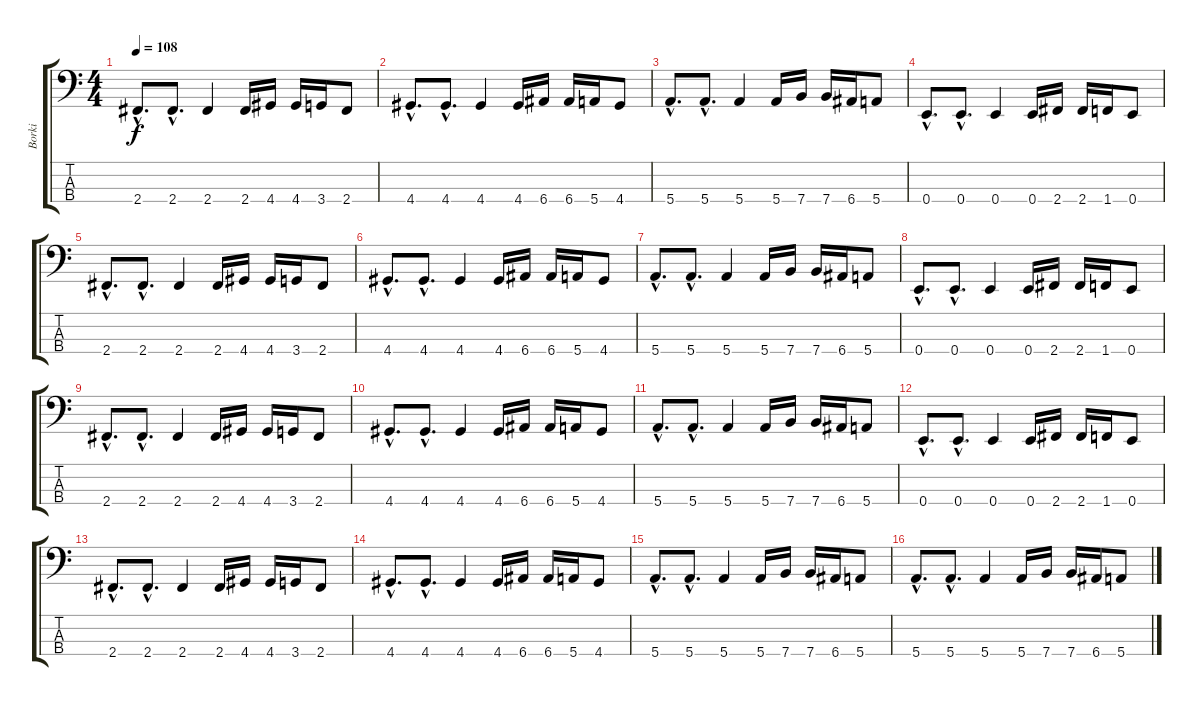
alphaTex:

\track ("Borki" "Borki") {instrument electricbasspick}
\staff {score tabs}
\tuning (G2 D2 A1 E1) {hide}
\ts (4 4)
\tempo 108
\clef f4
\ks c
2.4{hac}.8{d dy f} 2.4{hac}.8{d} 2.4.4 2.4.16 4.4.16 4.4.16 3.4.16 2.4.8 |
4.4{hac}.8{d} 4.4{hac}.8{d} 4.4.4 4.4.16 6.4.16 6.4.16 5.4.16 4.4.8 |
5.4{hac}.8{d} 5.4{hac}.8{d} 5.4.4 5.4.16 7.4.16 7.4.16 6.4.16 5.4.8 |
0.4{hac}.8{d} 0.4{hac}.8{d} 0.4.4 0.4.16 2.4.16 2.4.16 1.4.16 0.4.8 |
2.4{hac}.8{d} 2.4{hac}.8{d} 2.4.4 2.4.16 4.4.16 4.4.16 3.4.16 2.4.8 |
4.4{hac}.8{d} 4.4{hac}.8{d} 4.4.4 4.4.16 6.4.16 6.4.16 5.4.16 4.4.8 |
5.4{hac}.8{d} 5.4{hac}.8{d} 5.4.4 5.4.16 7.4.16 7.4.16 6.4.16 5.4.8 |
0.4{hac}.8{d} 0.4{hac}.8{d} 0.4.4 0.4.16 2.4.16 2.4.16 1.4.16 0.4.8 |
2.4{hac}.8{d} 2.4{hac}.8{d} 2.4.4 2.4.16 4.4.16 4.4.16 3.4.16 2.4.8 |
4.4{hac}.8{d} 4.4{hac}.8{d} 4.4.4 4.4.16 6.4.16 6.4.16 5.4.16 4.4.8 |
5.4{hac}.8{d} 5.4{hac}.8{d} 5.4.4 5.4.16 7.4.16 7.4.16 6.4.16 5.4.8 |
0.4{hac}.8{d} 0.4{hac}.8{d} 0.4.4 0.4.16 2.4.16 2.4.16 1.4.16 0.4.8 |
2.4{hac}.8{d} 2.4{hac}.8{d} 2.4.4 2.4.16 4.4.16 4.4.16 3.4.16 2.4.8 |
4.4{hac}.8{d} 4.4{hac}.8{d} 4.4.4 4.4.16 6.4.16 6.4.16 5.4.16 4.4.8 |
5.4{hac}.8{d} 5.4{hac}.8{d} 5.4.4 5.4.16 7.4.16 7.4.16 6.4.16 5.4.8 |
5.4{hac}.8{d} 5.4{hac}.8{d} 5.4.4 5.4.16 7.4.16 7.4.16 6.4.16 5.4.8
